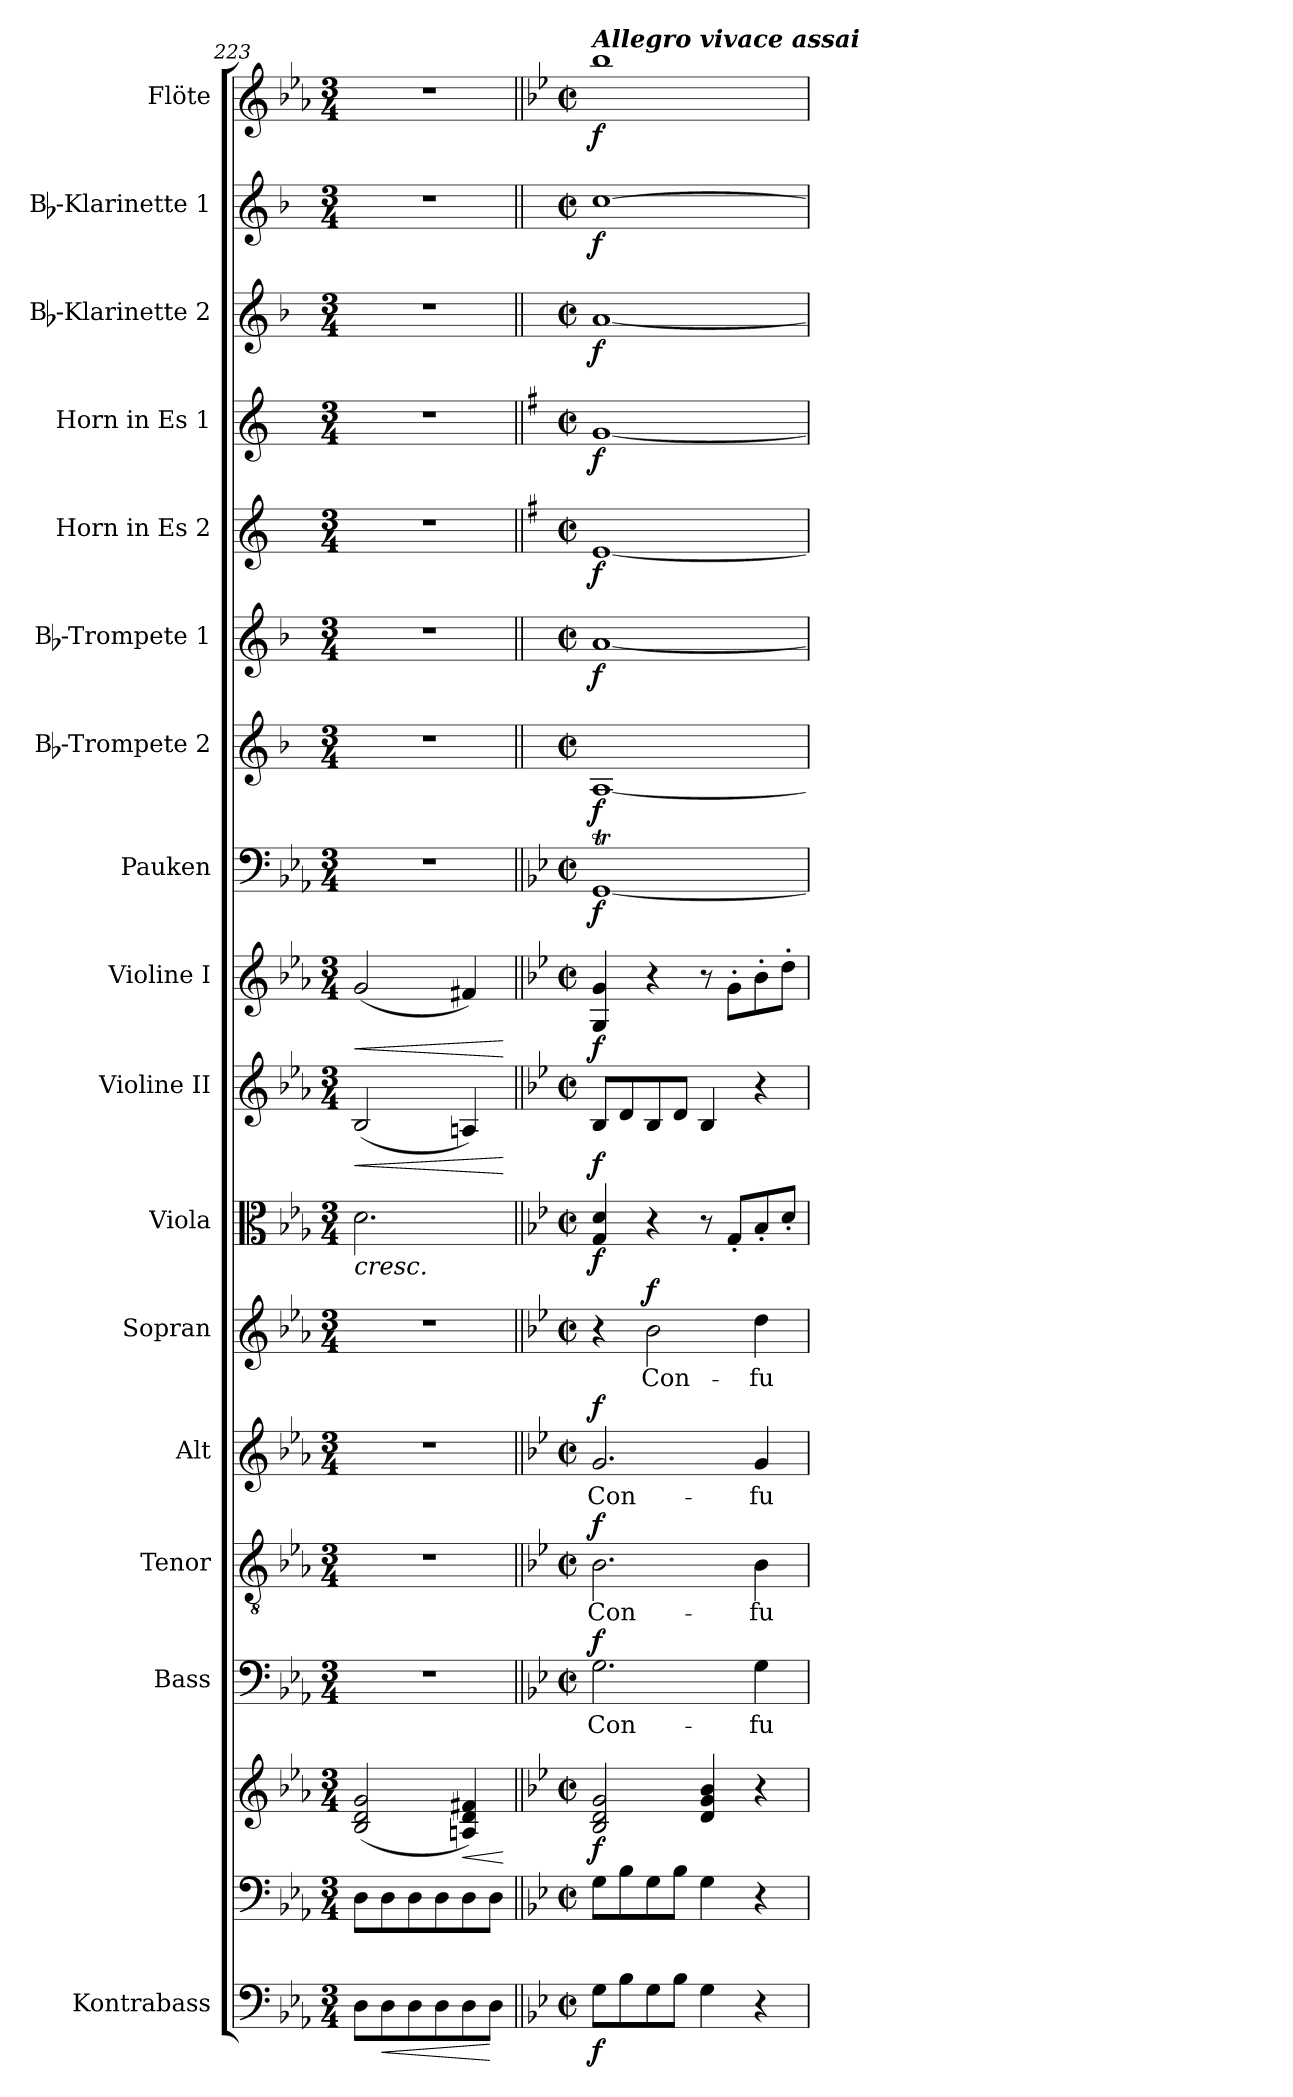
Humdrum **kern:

**kern	**dynam	**kern	**kern	**dynam	**kern	**text	**dynam	**kern	**text	**dynam	**kern	**text	**dynam	**kern	**text	**dynam	**kern	**dynam	**kern	**dynam	**kern	**dynam	**kern	**dynam	**kern	**dynam	**kern	**dynam	**kern	**dynam	**kern	**dynam	**kern	**dynam	**kern	**dynam	**kern	**dynam
*part17	*part17	*part16	*part16	*part16	*part15	*part15	*part15	*part14	*part14	*part14	*part13	*part13	*part13	*part12	*part12	*part12	*part11	*part11	*part10	*part10	*part9	*part9	*part8	*part8	*part7	*part7	*part6	*part6	*part5	*part5	*part4	*part4	*part3	*part3	*part2	*part2	*part1	*part1
*staff18	*staff18	*staff17	*staff16	*staff16/17	*staff15	*staff15	*staff15	*staff14	*staff14	*staff14	*staff13	*staff13	*staff13	*staff12	*staff12	*staff12	*staff11	*staff11	*staff10	*staff10	*staff9	*staff9	*staff8	*staff8	*staff7	*staff7	*staff6	*staff6	*staff5	*staff5	*staff4	*staff4	*staff3	*staff3	*staff2	*staff2	*staff1	*staff1
*I"Kontrabass	*	*	*	*	*I"Bass	*	*	*I"Tenor	*	*	*I"Alt	*	*	*I"Sopran	*	*	*I"Viola	*	*I"Violine II	*	*I"Violine I	*	*I"Pauken	*	*I"Bb-Trompete 2	*	*I"Bb-Trompete 1	*	*I"Horn in Es 2	*	*I"Horn in Es 1	*	*I"Bb-Klarinette 2	*	*I"Bb-Klarinette 1	*	*I"Flöte	*
*I'Kb.	*	*	*	*	*I'B.	*	*	*I'T.	*	*	*I'A.	*	*	*I'S.	*	*	*I'Vla.	*	*I'Vl. II	*	*I'Vl. I	*	*I'Pk.	*	*I'Bb Trp. 2	*	*I'Bb Trp. 1	*	*	*	*	*	*I'Bb Kl. 2	*	*I'Bb Kl. 1	*	*I'Fl.	*
*clefF4	*	*clefF4	*clefG2	*	*clefF4	*	*	*clefGv2	*	*	*clefG2	*	*	*clefG2	*	*	*clefC3	*	*clefG2	*	*clefG2	*	*clefF4	*	*clefG2	*	*clefG2	*	*clefG2	*	*clefG2	*	*clefG2	*	*clefG2	*	*clefG2	*
*ITrd7c12	*	*	*	*	*	*	*	*	*	*	*	*	*	*	*	*	*	*	*	*	*	*	*	*	*ITrd1c2	*	*ITrd1c2	*	*ITrd5c9	*	*ITrd5c9	*	*ITrd1c2	*	*ITrd1c2	*	*	*
*k[b-e-a-]	*	*k[b-e-a-]	*k[b-e-a-]	*	*k[b-e-a-]	*	*	*k[b-e-a-]	*	*	*k[b-e-a-]	*	*	*k[b-e-a-]	*	*	*k[b-e-a-]	*	*k[b-e-a-]	*	*k[b-e-a-]	*	*k[b-e-a-]	*	*k[b-e-a-]	*	*k[b-e-a-]	*	*k[b-e-a-]	*	*k[b-e-a-]	*	*k[b-e-a-]	*	*k[b-e-a-]	*	*k[b-e-a-]	*
*E-:	*	*E-:	*E-:	*	*E-:	*	*	*E-:	*	*	*E-:	*	*	*E-:	*	*	*E-:	*	*E-:	*	*E-:	*	*E-:	*	*E-:	*	*E-:	*	*E-:	*	*E-:	*	*E-:	*	*E-:	*	*E-:	*
*M3/4	*	*M3/4	*M3/4	*	*M3/4	*	*	*M3/4	*	*	*M3/4	*	*	*M3/4	*	*	*M3/4	*	*M3/4	*	*M3/4	*	*M3/4	*	*M3/4	*	*M3/4	*	*M3/4	*	*M3/4	*	*M3/4	*	*M3/4	*	*M3/4	*
=223	=223	=223	=223	=223	=223	=223	=223	=223	=223	=223	=223	=223	=223	=223	=223	=223	=223	=223	=223	=223	=223	=223	=223	=223	=223	=223	=223	=223	=223	=223	=223	=223	=223	=223	=223	=223	=223	=223
!	!	!	!	!	!	!	!	!	!	!	!	!	!	!	!	!	!	!LO:HP:b	!	!LO:HP:b	!	!LO:HP:b	!	!	!	!	!	!	!	!	!	!	!	!	!	!	!	!
8DD\L	.	8D\L	(<2B-/ 2d/ 2g/	.	2.r	.	.	2.r	.	.	2.r	.	.	2.r	.	.	2.d\	<	(<2B-/	<	(<2g/	<	2.r	.	2.r	.	2.r	.	2.r	.	2.r	.	2.r	.	2.r	.	2.r	.
!	!LO:HP:b	!	!	!	!	!	!	!	!	!	!	!	!	!	!	!	!	!	!	!	!	!	!	!	!	!	!	!	!	!	!	!	!	!	!	!	!	!
8DD\	<	8D\	.	.	.	.	.	.	.	.	.	.	.	.	.	.	.	.	.	.	.	.	.	.	.	.	.	.	.	.	.	.	.	.	.	.	.	.
8DD\	.	8D\	.	.	.	.	.	.	.	.	.	.	.	.	.	.	.	.	.	.	.	.	.	.	.	.	.	.	.	.	.	.	.	.	.	.	.	.
8DD\	.	8D\	.	.	.	.	.	.	.	.	.	.	.	.	.	.	.	.	.	.	.	.	.	.	.	.	.	.	.	.	.	.	.	.	.	.	.	.
!	!	!	!	!LO:HP:b	!	!	!	!	!	!	!	!	!	!	!	!	!	!	!	!	!	!	!	!	!	!	!	!	!	!	!	!	!	!	!	!	!	!
8DD\	.	8D\	4An/ 4d/ 4f#X/)	<	.	.	.	.	.	.	.	.	.	.	.	.	.	.	4An/)	.	4f#X/)	.	.	.	.	.	.	.	.	.	.	.	.	.	.	.	.	.
8DD\J	[	8D\J	.	.	.	.	.	.	.	.	.	.	.	.	.	.	.	.	.	.	.	.	.	.	.	.	.	.	.	.	.	.	.	.	.	.	.	.
.	.	.	.	[	.	.	.	.	.	.	.	.	.	.	.	.	.	.	.	[	.	[	.	.	.	.	.	.	.	.	.	.	.	.	.	.	.	.
!!LO:PB:g=z
=224||	=224||	=224||	=224||	=224||	=224||	=224||	=224||	=224||	=224||	=224||	=224||	=224||	=224||	=224||	=224||	=224||	=224||	=224||	=224||	=224||	=224||	=224||	=224||	=224||	=224||	=224||	=224||	=224||	=224||	=224||	=224||	=224||	=224||	=224||	=224||	=224||	=224||	=224||
*k[b-e-]	*	*k[b-e-]	*k[b-e-]	*	*k[b-e-]	*	*	*k[b-e-]	*	*	*k[b-e-]	*	*	*k[b-e-]	*	*	*k[b-e-]	*	*k[b-e-]	*	*k[b-e-]	*	*k[b-e-]	*	*k[b-e-]	*	*k[b-e-]	*	*k[b-e-]	*	*k[b-e-]	*	*k[b-e-]	*	*k[b-e-]	*	*k[b-e-]	*
*B-:	*	*B-:	*B-:	*	*B-:	*	*	*B-:	*	*	*B-:	*	*	*B-:	*	*	*B-:	*	*B-:	*	*B-:	*	*B-:	*	*B-:	*	*B-:	*	*B-:	*	*B-:	*	*B-:	*	*B-:	*	*B-:	*
*M2/2	*	*M2/2	*M2/2	*	*M2/2	*	*	*M2/2	*	*	*M2/2	*	*	*M2/2	*	*	*M2/2	*	*M2/2	*	*M2/2	*	*M2/2	*	*M2/2	*	*M2/2	*	*M2/2	*	*M2/2	*	*M2/2	*	*M2/2	*	*M2/2	*
*met(c|)	*	*met(c|)	*met(c|)	*	*met(c|)	*	*	*met(c|)	*	*	*met(c|)	*	*	*met(c|)	*	*	*met(c|)	*	*met(c|)	*	*met(c|)	*	*met(c|)	*	*met(c|)	*	*met(c|)	*	*met(c|)	*	*met(c|)	*	*met(c|)	*	*met(c|)	*	*met(c|)	*
!	!	!	!	!	!	!	!	!	!	!	!	!	!	!	!	!	!	!	!	!	!	!	!	!	!	!	!	!	!	!	!	!	!	!	!	!	!LO:TX:a:Bi:t=Allegro vivace assai	!
!	!LO:DY:b	!	!	!LO:DY:b	!	!LO:LY:b	!LO:DY:a	!	!LO:LY:b	!LO:DY:a	!	!LO:LY:b	!LO:DY:a	!	!	!	!	!LO:DY:b	!	!LO:DY:b	!	!LO:DY:b	!	!LO:DY:b	!	!LO:DY:b	!	!LO:DY:b	!	!LO:DY:b	!	!LO:DY:b	!	!LO:DY:b	!	!LO:DY:b	!	!LO:DY:b
8GG\L	f	8G\L	2B-/ 2d/ 2g/	f	2.G\	Con-	f	2.B-\	Con-	f	2.g/	Con-	f	4r	.	.	4G/ 4d/	f	8B-/L	f	4G/ 4g/	f	[1GGT	f	[1G	f	[1g	f	[1G	f	[1B-	f	[1g	f	[1b-	f	1bb-	f
8BB-\	.	8B-\	.	.	.	.	.	.	.	.	.	.	.	.	.	.	.	.	8d/	.	.	.	.	.	.	.	.	.	.	.	.	.	.	.	.	.	.	.
!	!	!	!	!	!	!	!	!	!	!	!	!	!	!	!LO:LY:b	!LO:DY:a	!	!	!	!	!	!	!	!	!	!	!	!	!	!	!	!	!	!	!	!	!	!
8GG\	.	8G\	.	.	.	.	.	.	.	.	.	.	.	2b-\	Con-	f	4r	[	8B-/	.	4r	.	.	.	.	.	.	.	.	.	.	.	.	.	.	.	.	.
8BB-\J	.	8B-\J	.	.	.	.	.	.	.	.	.	.	.	.	.	.	.	.	8d/J	.	.	.	.	.	.	.	.	.	.	.	.	.	.	.	.	.	.	.
4GG\	.	4G\	4d/ 4g/ 4b-/	.	.	.	.	.	.	.	.	.	.	.	.	.	8r	.	4B-/	.	8r	.	.	.	.	.	.	.	.	.	.	.	.	.	.	.	.	.
.	.	.	.	.	.	.	.	.	.	.	.	.	.	.	.	.	8G'</L	.	.	.	8g'>\L	.	.	.	.	.	.	.	.	.	.	.	.	.	.	.	.	.
!	!	!	!	!	!	!LO:LY:b	!	!	!LO:LY:b	!	!	!LO:LY:b	!	!	!LO:LY:b	!	!	!	!	!	!	!	!	!	!	!	!	!	!	!	!	!	!	!	!	!	!	!
4r	.	4r	4r	.	4G\	-fu-	.	4B-\	-fu-	.	4g/	-fu-	.	4dd\	-fu-	.	8B-'</	.	4r	.	8b-'>\	.	.	.	.	.	.	.	.	.	.	.	.	.	.	.	.	.
.	.	.	.	.	.	.	.	.	.	.	.	.	.	.	.	.	8d'</J	.	.	.	8dd'>\J	.	.	.	.	.	.	.	.	.	.	.	.	.	.	.	.	.
=	=	=	=	=	=	=	=	=	=	=	=	=	=	=	=	=	=	=	=	=	=	=	=	=	=	=	=	=	=	=	=	=	=	=	=	=	=	=
*-	*-	*-	*-	*-	*-	*-	*-	*-	*-	*-	*-	*-	*-	*-	*-	*-	*-	*-	*-	*-	*-	*-	*-	*-	*-	*-	*-	*-	*-	*-	*-	*-	*-	*-	*-	*-	*-	*-
